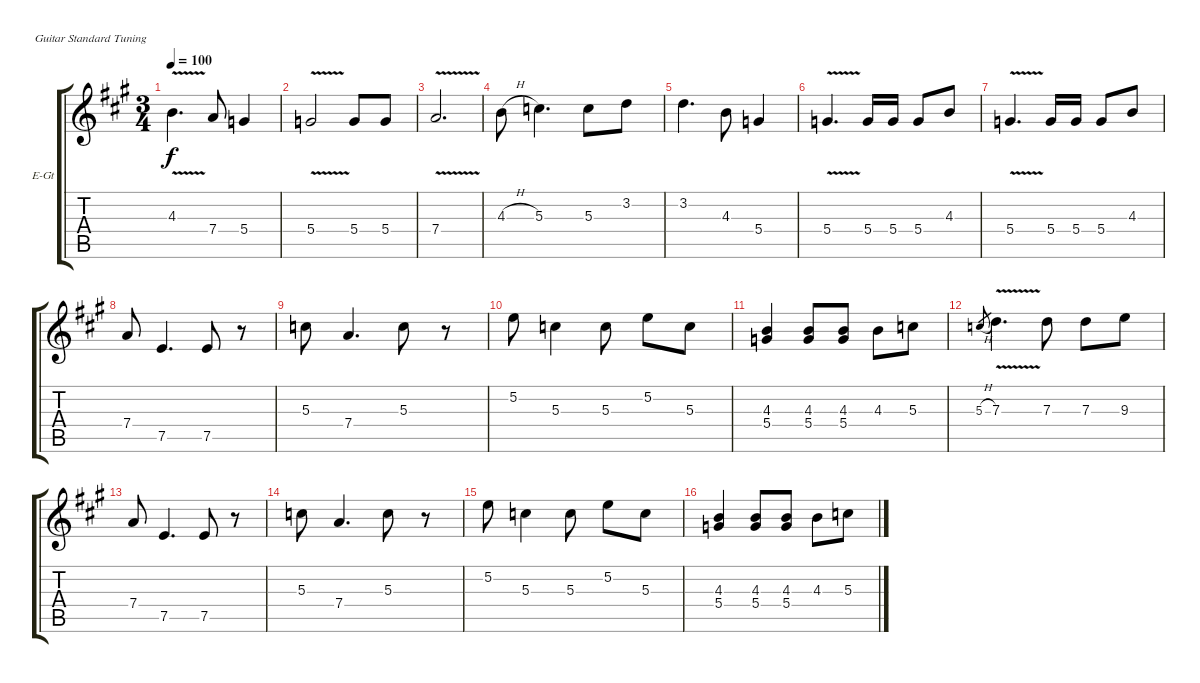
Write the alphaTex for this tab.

\bracketExtendMode groupsimilarinstruments
\firstSystemTrackNameOrientation horizontal
\otherSystemsTrackNameOrientation horizontal
\track ("5 Guitar" "E-Gt") {instrument distortionguitar}
\staff {score tabs}
\tuning (E4 B3 G3 D3 A2 E2)
\ts (3 4)
\tempo 100
\clef g2
\scale
1.07062
\ks a
4.3{v}.4{d dy f} 7.4.8 5.4.4 |
\scale
0.929382 5.4{v}.2 5.4.8 5.4.8 |
\scale
1.07062 7.4{v}.2{d} |
\scale
0.929382 4.3{h}.8 5.3.4{d} 5.3.8 3.2.8 |
\scale
1.07062 3.2.4{d} 4.3.8 5.4.4 |
\scale
0.929382 5.4{v}.4{d} 5.4.16 5.4.16 5.4.8 4.3.8 |
\scale
1.07062 5.4{v}.4{d} 5.4.16 5.4.16 5.4.8 4.3.8 |
\scale
0.929382 7.4.8 7.5.4{d} 7.5.8 r.8 |
\scale
1.07062 5.3.8 7.4.4{d} 5.3.8 r.8 |
\scale
0.929382 5.2.8 5.3.4 5.3.8 5.2.8 5.3.8 |
\scale
1.07062 (4.3 5.4).4 (4.3 5.4).8 (4.3 5.4).8 4.3.8 5.3.8 |
\scale
0.929382 5.3{h}.8{gr} 7.3{v}.4{d} 7.3.8 7.3.8 9.3.8 |
\scale
1.07062 7.4.8 7.5.4{d} 7.5.8 r.8 |
\scale
0.929382 5.3.8 7.4.4{d} 5.3.8 r.8 |
\scale
1.07062 5.2.8 5.3.4 5.3.8 5.2.8 5.3.8 |
\scale
0.929382 (4.3 5.4).4 (4.3 5.4).8 (4.3 5.4).8 4.3.8 5.3.8
